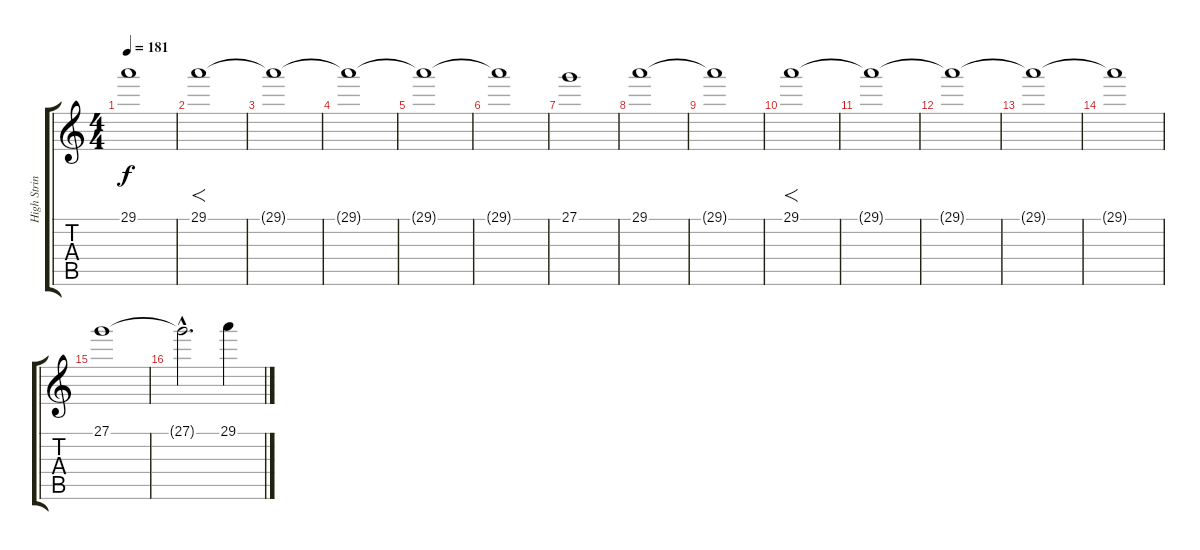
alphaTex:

\track ("High Strings" "High Strin") {instrument synthstrings1}
\staff {score tabs}
\tuning (E4 B3 G3 D3 A2 E2) {hide}
\ts (4 4)
\tempo 181
\clef g2
\ks c
29.1{t}.1{dy f} |
29.1.1{f} |
29.1{t}.1 |
29.1{t}.1 |
29.1{t}.1 |
29.1{t}.1 |
27.1.1 |
29.1.1 |
29.1{t}.1 |
29.1.1{f} |
29.1{t}.1 |
29.1{t}.1 |
29.1{t}.1 |
29.1{t}.1 |
27.1.1 |
27.1{hac t}.2{d} 29.1.4
